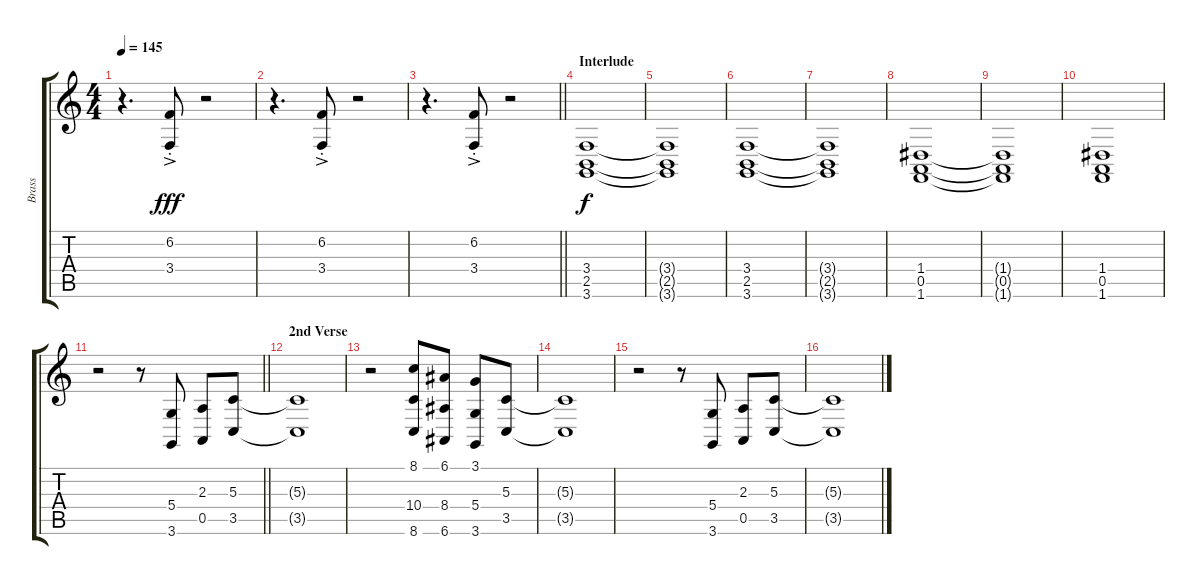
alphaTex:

\track ("Brass" "Brass") {instrument brasssection}
\staff {score tabs}
\tuning (E4 B3 G3 D3 A2 E2) {hide}
\ts (4 4)
\tempo 145
\clef g2
\ks c
r.4{d dy fff} (6.2{ac st} 3.4{ac st}).8 r.2 |
r.4{d} (6.2{ac st} 3.4{ac st}).8 r.2 |
\barLineRight lightlight
r.4{d} (6.2{ac st} 3.4{ac st}).8 r.2 |
\section ("" "Interlude")
(3.4 2.5 3.6).1{dy f} |
(3.4{t} 2.5{t} 3.6{t}).1 |
(3.4 2.5 3.6).1 |
(3.4{t} 2.5{t} 3.6{t}).1 |
(1.4 0.5 1.6).1 |
(1.4{t} 0.5{t} 1.6{t}).1 |
(1.4 0.5 1.6).1 |
\barLineRight lightlight
r.2 r.8 (5.4 3.6).8 (2.3 0.5).8 (5.3 3.5).8 |
\section ("" "2nd Verse")
(5.3{t} 3.5{t}).1 |
r.2 (8.1 10.4 8.6).8 (6.1 8.4 6.6).8 (3.1 5.4 3.6).8 (5.3 3.5).8 |
(5.3{t} 3.5{t}).1 |
r.2 r.8 (5.4 3.6).8 (2.3 0.5).8 (5.3 3.5).8 |
(5.3{t} 3.5{t}).1
